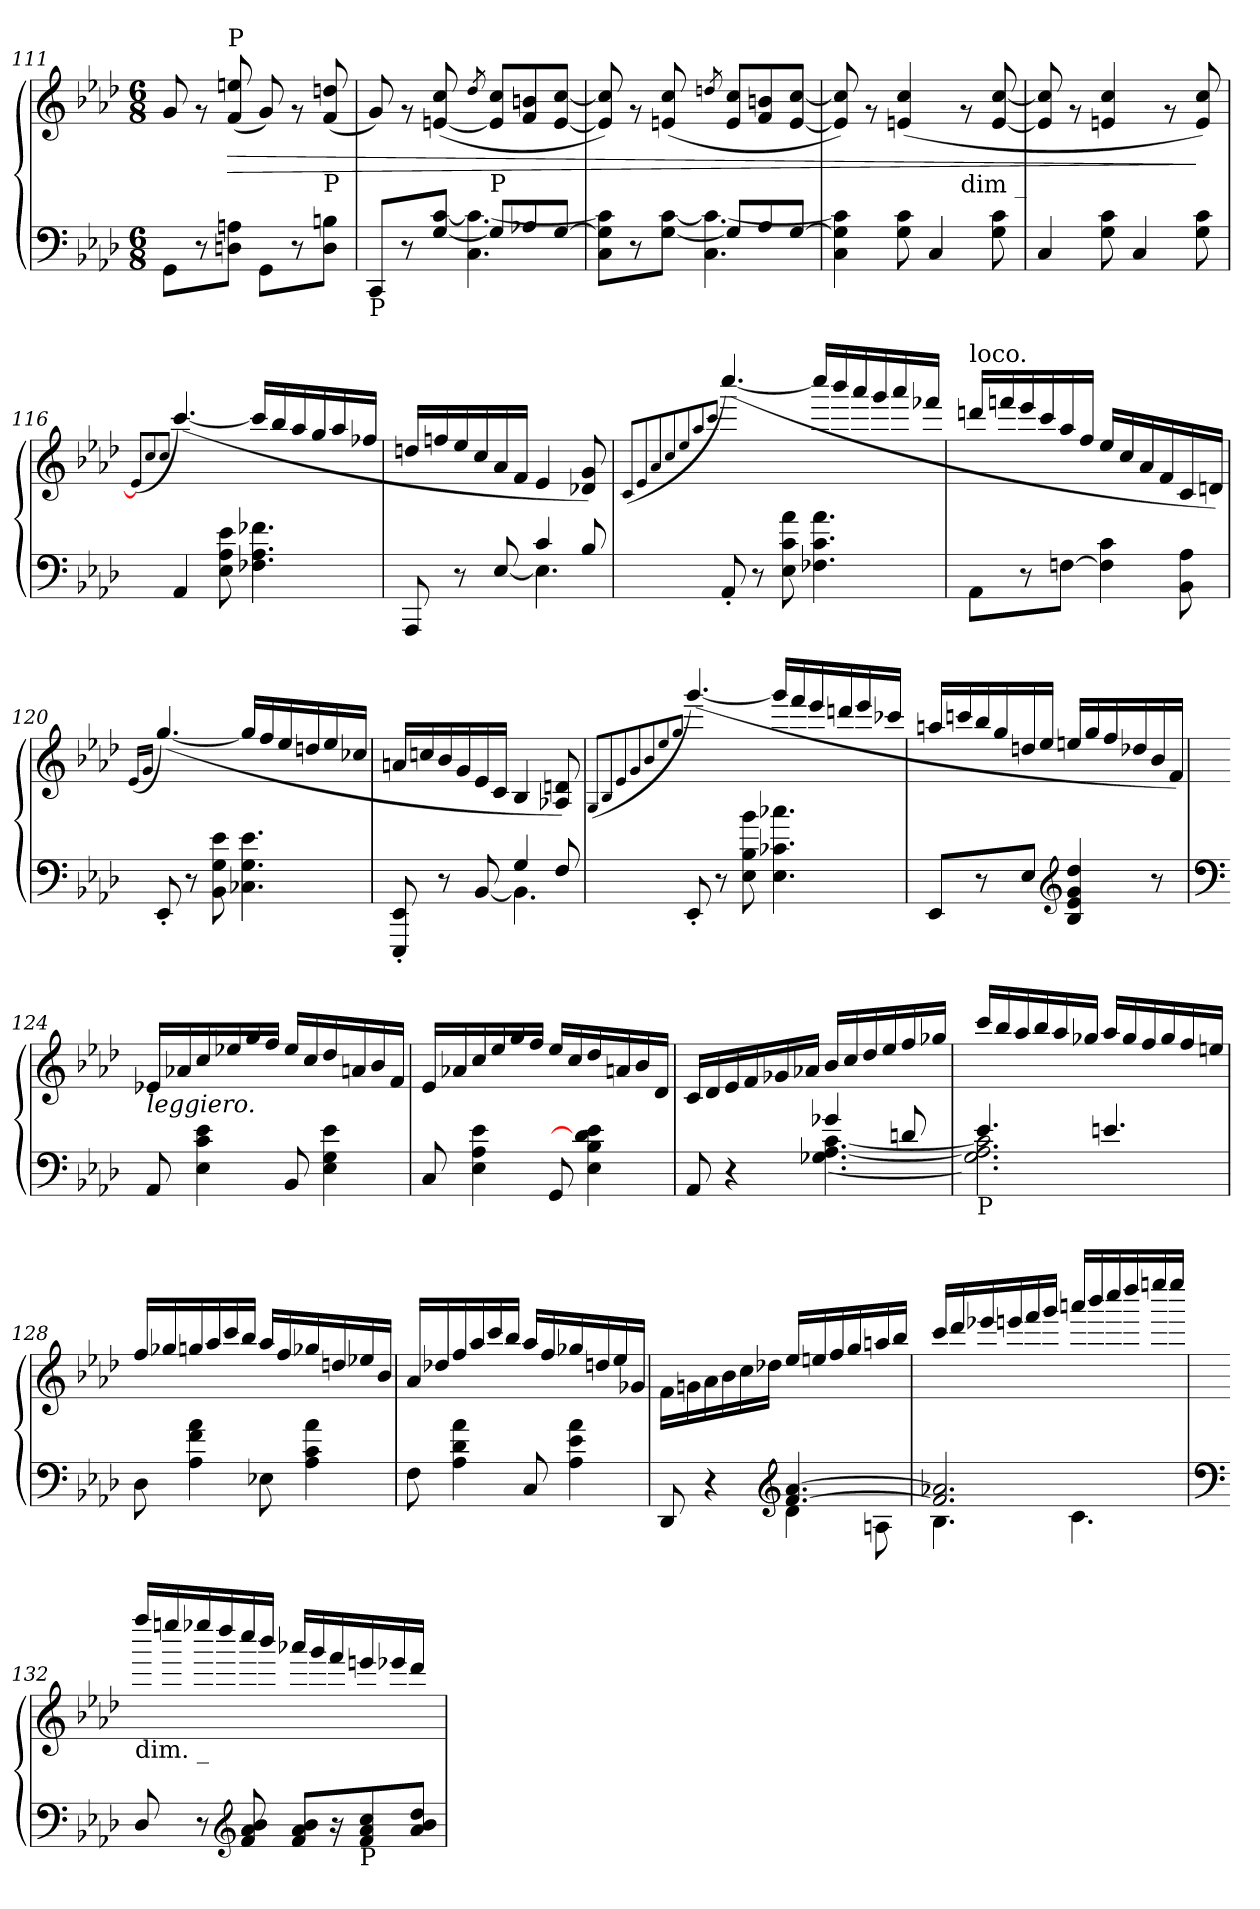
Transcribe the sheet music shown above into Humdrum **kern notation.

**kern	**kern	**dynam
*part1	*part1	*part1
*staff2	*staff1	*staff1/2
*clefF4	*clefG2	*
*k[b-e-a-d-]	*k[b-e-a-d-]	*
*A-:	*A-:	*
*M6/8	*M6/8	*
=111	=111	=111
*	*^	*
8GG\L	2.ryy	8g/	.
8r	.	8r	.
!	!	!LO:TX:a:t=P	!
!	!	!	!LO:HP:b
8Dn\ 8An\J	.	(<8f/ 8een/	>
8GG\L	.	8g/)	.
8r	.	8r	.
!	!	!LO:TX:b:t=P	!
8D\ 8Bn\J	.	(<8f/ 8ddn/	.
=112	=112	=112	=112
*^	*	*	*
!LO:TX:b:t=P	!	!	!	!
4.ryy	8CC/L	2.ryy	8g/)	.
.	8r	.	8r	.
.	[8G/ [8c/J	.	(>[8en/ 8cc/	.
.	.	.	8qdd-/	.
!	!	!	!LO:TX:b:t=P	!
8G/L]	4.C\ 4.c\_	.	8e/] 8cc/L	.
8A-X/	.	.	8f/ 8bn/	.
[8G/J	.	.	[8e/ [8cc/J	.
!!LO:PB:g=z	!!
=113	=113	=113	=113	=113
4.ryy	8C\ 8G\] 8c\]L	2.ryy	8e/] 8cc/])	.
.	8r	.	8r	.
.	[8G\ [8c\J	.	(>8en/ 8cc/	.
.	.	.	8qddn/	.
8G/L]	4.C\ 4.c\_	.	8e/ 8cc/L	.
8A-/	.	.	8f/ 8bn/	.
[8G/J	.	.	[8e/ [8cc/J	.
*v	*v	*	*	*
=114	=114	=114	=114
*	*	*^	*
4C\ 4G\] 4c\]	2.ryy	8e/] 8cc/])	4ryy	.
.	.	8r	.	.
8G\ 8c\	.	(>4en/ 4cc/	8ryy	.
4C/	.	.	8ryy	.
!	!	!LO:TX:b:t=dim _	!	!
.	.	8r	4ryy	.
8G\ 8c\	.	[8e/ [8cc/	.	.
*	*	*v	*v	*
=115	=115	=115	=115
4C/	2.ryy	8e/] 8cc/]	.
.	.	8r	.
8G\ 8c\	.	4en/ 4cc/	.
4C/	.	.	.
.	.	8r	.
8G\ 8c\	.	8e/ 8cc/)	]
=116	=116	=116	=116
.	.	(>8qe-/L]	.
.	.	8qcc/	.
.	.	8qcc/J	.
*	*	*^	*
4AA-/	2.ryy	(>[4.ccc/)	4ryy	.
8E-\ 8A-\ 8e-\	.	.	4ryy	.
4.F-X\ 4.A-\ 4.f-X\	.	16ccc/LL]	.	.
.	.	16bb-/	.	.
.	.	16aa-/	4ryy	.
.	.	16gg/	.	.
.	.	16aa-/	.	.
.	.	16ff-X/JJ	.	.
*	*	*v	*v	*
!!LO:LB:g=z
=117	=117	=117	=117
*^	*	*	*
8AAA-/	4.ryy	2.ryy	16ddn/LL	.
.	.	.	16ffn/	.
8r	.	.	16ee-/	.
.	.	.	16cc/	.
[8E-/	.	.	16a-/	.
.	.	.	16f/JJ	.
4c/	4.E-\]	.	4e-/	.
8B-/	.	.	8d-X/ 8g/)	.
*v	*v	*	*	*
=118	=118	=118	=118
.	.	(<8qc/L	.
.	.	8qe-/	.
.	.	8qa-/	.
.	.	8qcc/	.
.	.	8qee-/	.
.	.	8qaa-/	.
.	.	8qccc/J	.
*	*	*^	*
8AA-'/	2.ryy	(>[4.cccc/)	4ryy	.
8r	.	.	.	.
8E-\ 8c\ 8a-\	.	.	4ryy	.
4.F-X\ 4.c\ 4.a-\	.	16cccc/LL]	.	.
.	.	16bbb-/	.	.
.	.	16aaa-/	4ryy	.
.	.	16ggg/	.	.
.	.	16aaa-/	.	.
.	.	16fff-X/JJ	.	.
*	*	*v	*v	*
=119	=119	=119	=119
!	!LO:TX:a:t=loco.	!	!
8AA-\L	2.ryy	16dddn/LL	.
.	.	16fffn/	.
8r	.	16eee-/	.
.	.	16ccc/	.
[8Fn\J	.	16aa-/	.
.	.	16ff/JJ	.
4F\] 4c\	.	16ee-/LL	.
.	.	16cc/	.
.	.	16a-/	.
.	.	16f/	.
8BB-\ 8A-\	.	16c/	.
.	.	16dn/JJ)	.
!!LO:LB:g=z
=120	=120	=120	=120
.	.	(>16qe-/LL	.
.	.	16qg/JJ	.
*	*	*^	*
8EE-'/	2.ryy	(>[4.gg/)	4ryy	.
8r	.	.	.	.
8BB-\ 8G\ 8e-\	.	.	4ryy	.
4.C-X\ 4.G\ 4.e-\	.	16gg/LL]	.	.
.	.	16ff/	.	.
.	.	16ee-/	4ryy	.
.	.	16ddn/	.	.
.	.	16ee-/	.	.
.	.	16cc-X/JJ	.	.
*	*	*v	*v	*
=121	=121	=121	=121
*^	*	*	*
8EEE-/' 8EE-/'	4.ryy	2.ryy	16an/LL	.
.	.	.	16ccn/	.
8r	.	.	16b-/	.
.	.	.	16g/	.
[8BB-/	.	.	16e-/	.
.	.	.	16c/JJ	.
4G/	4.BB-\]	.	4B-/	.
8F/	.	.	8A-X/ 8dn/)	.
*v	*v	*	*	*
=122	=122	=122	=122
.	.	(<8qG/L	.
.	.	8qB-/	.
.	.	8qe-/	.
.	.	8qg/	.
.	.	8qb-/	.
.	.	8qee-/	.
.	.	8qgg/J	.
*	*	*^	*
8EE-'/	2.ryy	(>[4.ggg/)	4ryy	.
8r	.	.	.	.
8E-\ 8B-\ 8b-\	.	.	4ryy	.
4.E-\ 4.c-X\ 4.cc-X\	.	16ggg/LL]	.	.
.	.	16fff/	.	.
.	.	16eee-/	4ryy	.
.	.	16dddn/	.	.
.	.	16eee-/	.	.
.	.	16ccc-X/JJ	.	.
*	*	*v	*v	*
!!LO:LB:g=z
=123	=123	=123	=123
8EE-/L	2.ryy	16aan/LL	.
.	.	16cccn/	.
8r	.	16bb-/	.
.	.	16gg/	.
8E-/J	.	16ddn/	.
.	.	16ee-/JJ	.
*clefG2	*	*	*
4B-/ 4e-/ 4g/ 4dd-/	.	16een/LL	.
.	.	16gg/	.
.	.	16ff/	.
.	.	16dd-X/	.
8r	.	16b-/	.
.	.	16f/JJ)	.
=124	=124	=124	=124
*clefF4	*	*	*
!	!LO:TX:b:i:t=leggiero.	!	!
8AA-/	2.ryy	16e-X/LL	.
.	.	16a-X/	.
4E-\ 4c\ 4e-\	.	16cc/	.
.	.	16ee-X/	.
.	.	16gg/	.
.	.	16ff/JJ	.
8BB-/	.	16ee-/LL	.
.	.	16cc/	.
4E-\ 4G\ 4e-\	.	16dd-/	.
.	.	16an/	.
.	.	16b-/	.
.	.	16f/JJ	.
=125	=125	=125	=125
8C/	2.ryy	16e-/LL	.
.	.	16a-X/	.
4E-\ 4A-\ 4e-\	.	16cc/	.
.	.	16ee-/	.
.	.	16gg/	.
.	.	16ff/JJ	.
8GG/	.	16ee-/LL	.
.	.	16cc/	.
4E-\ 4B-\ 4d-\] 4e-\	.	16dd-/	.
.	.	16an/	.
.	.	16b-/	.
.	.	16d-/JJ	.
!!LO:LB:g=z	!!
=126	=126	=126	=126
*^	*	*	*
8AA-/	4ryy	2.ryy	16c/LL	.
.	.	.	16d-/	.
4r	.	.	16e-/	.
.	.	.	16f/	.
.	8ryy	.	16g-X/	.
.	.	.	16a-X/JJ	.
4g-X/	[4.G-X\ [4.A-\ [4.c\	.	16b-/LL	.
.	.	.	16cc/	.
.	.	.	16dd-/	.
.	.	.	16ee-/	.
8dn/	.	.	16ff/	.
.	.	.	16gg-X/JJ	.
=127	=127	=127	=127	=127
!LO:TX:b:t=P	!	!	!	!
4.e-/	2.G-\] 2.A-\] 2.c\]	2.ryy	16ccc/LL	.
.	.	.	16bb-/	.
.	.	.	16aa-/	.
.	.	.	16bb-/	.
.	.	.	16aa-/	.
.	.	.	16gg-X/JJ	.
4.en/	.	.	16aa-/LL	.
.	.	.	16gg-/	.
.	.	.	16ff/	.
.	.	.	16gg-/	.
.	.	.	16ff/	.
.	.	.	16een/JJ	.
*v	*v	*	*	*
=128	=128	=128	=128
8D-\	2.ryy	16ff/LL	.
.	.	16gg-X/	.
4A-\ 4f\ 4a-\	.	16ggn/	.
.	.	16aa-/	.
.	.	16ccc/	.
.	.	16bb-/JJ	.
8E-X\	.	16aa-/LL	.
.	.	16ff/	.
4A-\ 4c\ 4a-\	.	16gg-X/	.
.	.	16ddn/	.
.	.	16ee-X/	.
.	.	16b-/JJ	.
!!LO:PB:g=z	!!
=129	=129	=129	=129
8F\	2.ryy	16a-/LL	.
.	.	16dd-X/	.
4A-\ 4d-\ 4a-\	.	16ff/	.
.	.	16aa-/	.
.	.	16ccc/	.
.	.	16bb-/JJ	.
8C/	.	16aa-/LL	.
.	.	16ff/	.
4A-\ 4e-\ 4a-\	.	16gg-X/	.
.	.	16ddn/	.
.	.	16ee-/	.
.	.	16g-X/JJ	.
=130	=130	=130	=130
*^	*	*	*
8DD-/	4.ryy	2.ryy	16f\LL	.
.	.	.	16gn\	.
4r	.	.	16a-\	.
.	.	.	16b-\	.
.	.	.	16cc\	.
.	.	.	16dd-X\JJ	.
*clefG2	*	*	*	*
[4.f/ [4.a-/	4d-\	.	16ee-/LL	.
.	.	.	16een/	.
.	.	.	16ff/	.
.	.	.	16gg/	.
.	8An\	.	16aan/	.
.	.	.	16bb-/JJ	.
!!LO:LB:g=z	!!
=131	=131	=131	=131	=131
2.f/] 2.a-X/]	4.B-\	2.ryy	16ccc/LL	.
.	.	.	16ddd-/	.
.	.	.	16eee-X/	.
.	.	.	16eeen/	.
.	.	.	16fff/	.
.	.	.	16ggg/JJ	.
.	4.c\	.	16aaan/LL	.
.	.	.	16bbb-/	.
.	.	.	16cccc/	.
.	.	.	16dddd-/	.
.	.	.	16eeeen/	.
.	.	.	16eeee/JJ	.
*v	*v	*	*	*
=132	=132	=132	=132
*clefF4	*	*	*
!	!LO:TX:b:t=dim. _	!	!
8D-/	2.ryy	16ffff/LL	.
.	.	16eeeen/	.
8r	.	16eeee-X/	.
.	.	16dddd-/	.
*clefG2	*	*	*
8f/ 8a-/ 8b-/	.	16cccc/	.
.	.	16bbb-/JJ	.
8f/ 8a-/ 8b-/L	.	16aaa-X/LL	.
.	.	16ggg/	.
16r	.	16fff/	.
!LO:TX:b:t=P	!	!	!
8f/ 8a-/ 8cc/	.	16eeen/	.
.	.	16eee-X/	.
8a-/ 8b-/ 8dd-/J	.	16ddd-/JJ	.
.	16ryy	16ryy	.
*	*v	*v	*
=	=	=
*-	*-	*-
